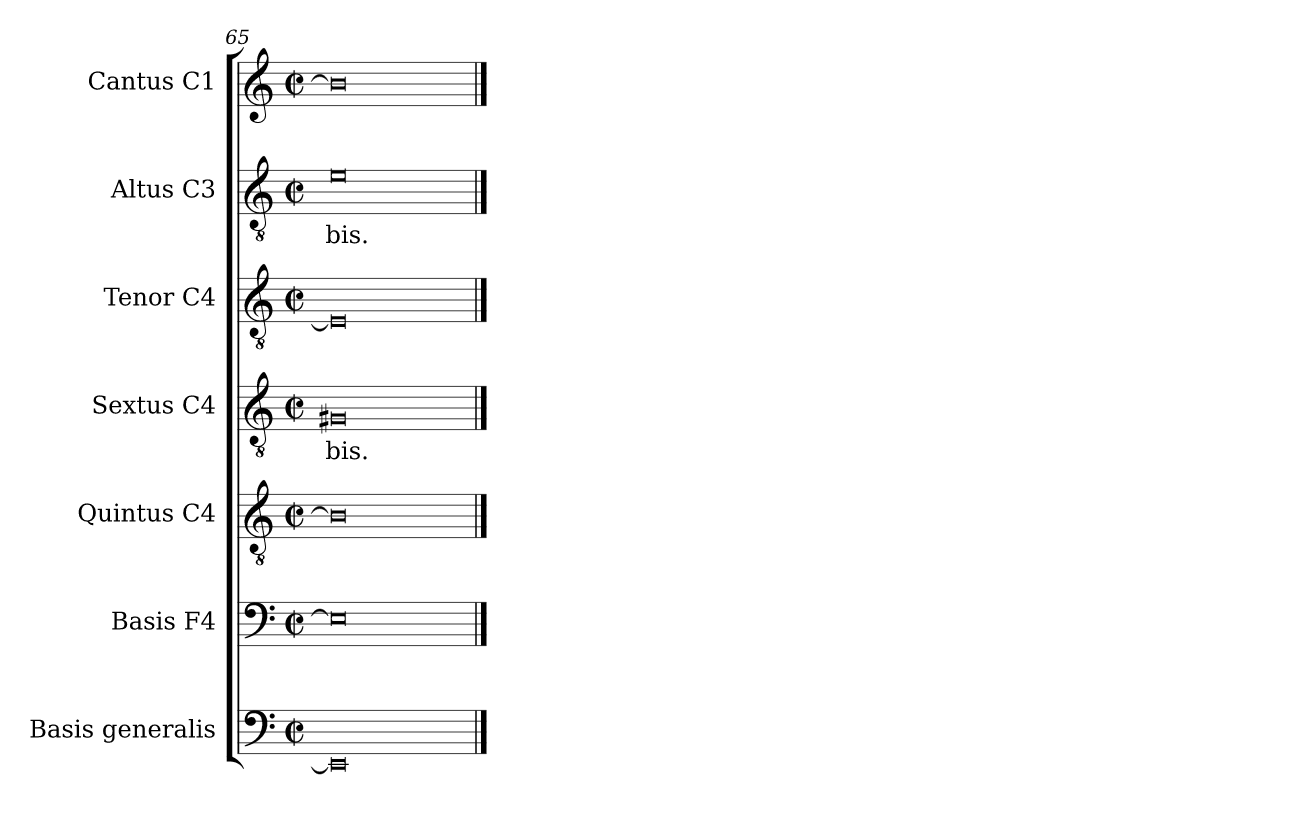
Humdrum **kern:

**kern	**kern	**text	**kern	**text	**kern	**text	**kern	**text	**kern	**text	**kern	**text
*part7	*part6	*part6	*part5	*part5	*part4	*part4	*part3	*part3	*part2	*part2	*part1	*part1
*staff7	*staff6	*staff6	*staff5	*staff5	*staff4	*staff4	*staff3	*staff3	*staff2	*staff2	*staff1	*staff1
*I"Basis  generalis	*I"Basis  F4	*	*I"Quintus  C4	*	*I"Sextus  C4	*	*I"Tenor  C4	*	*I"Altus  C3	*	*I"Cantus  C1	*
*	*I'B	*	*	*	*	*	*I'T	*	*I'A	*	*I'C	*
*clefF4	*clefF4	*	*clefGv2	*	*clefGv2	*	*clefGv2	*	*clefGv2	*	*clefG2	*
*k[]	*k[]	*	*k[]	*	*k[]	*	*k[]	*	*k[]	*	*k[]	*
*C:	*C:	*	*C:	*	*C:	*	*C:	*	*C:	*	*C:	*
*M2/2	*M2/2	*	*M2/2	*	*M2/2	*	*M2/2	*	*M2/2	*	*M2/2	*
*met(c|)	*met(c|)	*	*met(c|)	*	*met(c|)	*	*met(c|)	*	*met(c|)	*	*met(c|)	*
=65	=65	=65	=65	=65	=65	=65	=65	=65	=65	=65	=65	=65
!	!	!LO:LY:b:cj	!	!LO:LY:b:cj	!	!LO:LY:b:cj	!	!LO:LY:b:cj	!	!LO:LY:b:cj	!	!LO:LY:b:cj
0EE]	0E]	.	0B]	.	0G#X	-bis.	0E]	--	0e	-bis.	0b]	.
==	==	==	==	==	==	==	==	==	==	==	==	==
*-	*-	*-	*-	*-	*-	*-	*-	*-	*-	*-	*-	*-
